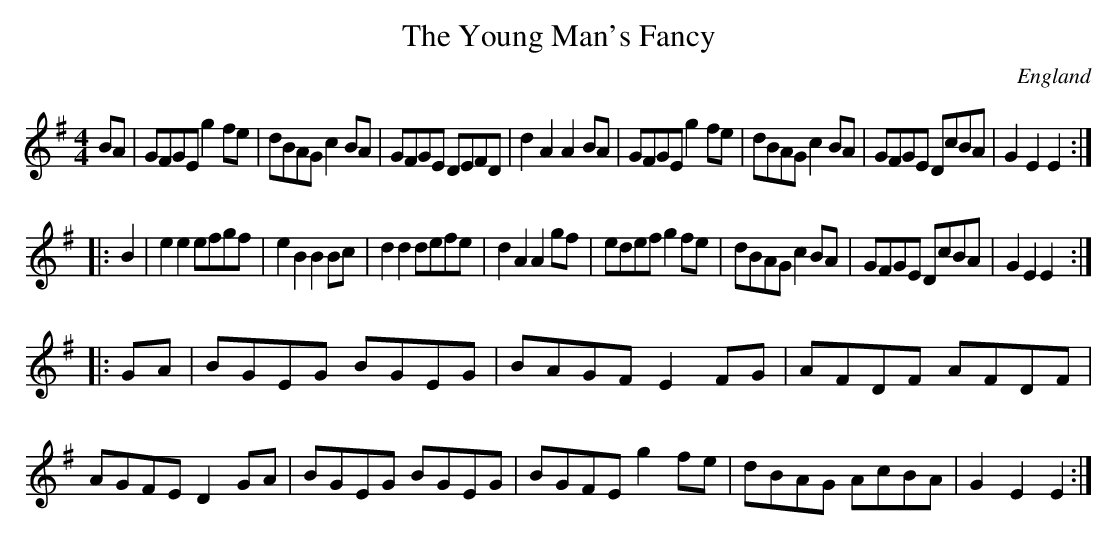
X:1
T:Young Man's Fancy, The
O:England
M:4/4
K:Em
BA |\
GFGE g2fe | dBAG c2BA | GFGE DEFD | d2A2 A2BA |\
GFGE g2fe | dBAG c2BA | GFGE DcBA | G2E2 E2 :|*
|:B2 |\
e2e2 efgf | e2B2 B2Bc | d2d2 defe | d2A2 A2gf |\
edef g2fe | dBAG c2BA | GFGE DcBA | G2E2 E2 :|*
|:GA | \
BGEG BGEG | BAGF E2FG | AFDF AFDF | AGFE D2GA |\
BGEG BGEG | BGFE g2fe | dBAG AcBA | G2E2 E2 :|**
